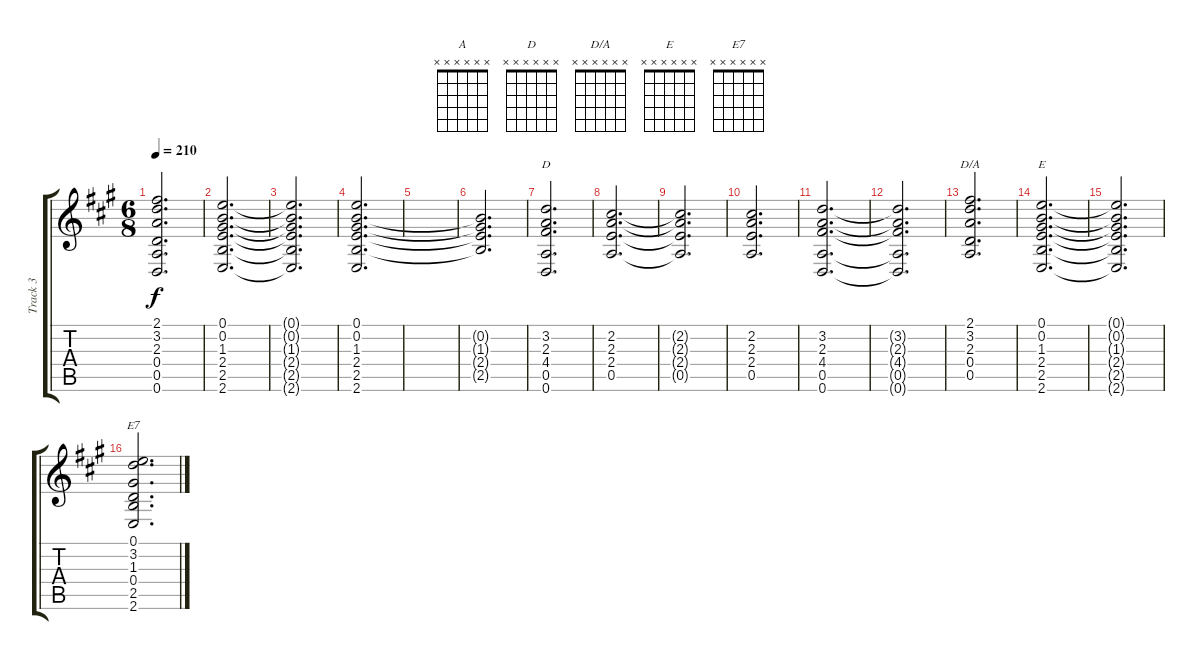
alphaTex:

\track ("Track 3" "Track 3") {instrument electricguitarclean}
\staff {score tabs}
\tuning (E4 B3 G3 D3 A2 D2) {hide}
\chord ("A" x x x x x x)
\chord ("D" x x x x x x)
\chord ("D/A" x x x x x x)
\chord ("E" x x x x x x)
\chord ("E7" x x x x x x)
\ts (6 8)
\tempo 210
\clef g2
\ks a
(2.1 3.2 2.3 0.4 0.5 0.6).2{d dy f} |
(0.1 0.2 1.3 2.4 2.5 2.6).2{d} |
(0.1{t} 0.2{t} 1.3{t} 2.4{t} 2.5{t} 2.6{t}).2{d} |
(0.1 0.2 1.3 2.4 2.5 2.6).2{d} |
|
(0.2{t} 1.3{t} 2.4{t} 2.5{t}).2{d} |
(3.2 2.3 4.4 0.5 0.6).2{d ch "D"} |
(2.2 2.3 2.4 0.5).2{d} |
(2.2{t} 2.3{t} 2.4{t} 0.5{t}).2{d} |
(2.2 2.3 2.4 0.5).2{d} |
(3.2 2.3 4.4 0.5 0.6).2{d} |
(3.2{t} 2.3{t} 4.4{t} 0.5{t} 0.6{t}).2{d} |
(2.1 3.2 2.3 0.4 0.5).2{d ch "D/A"} |
(0.1 0.2 1.3 2.4 2.5 2.6).2{d ch "E"} |
(0.1{t} 0.2{t} 1.3{t} 2.4{t} 2.5{t} 2.6{t}).2{d} |
(0.1 3.2 1.3 0.4 2.5 2.6).2{d ch "E7"}
